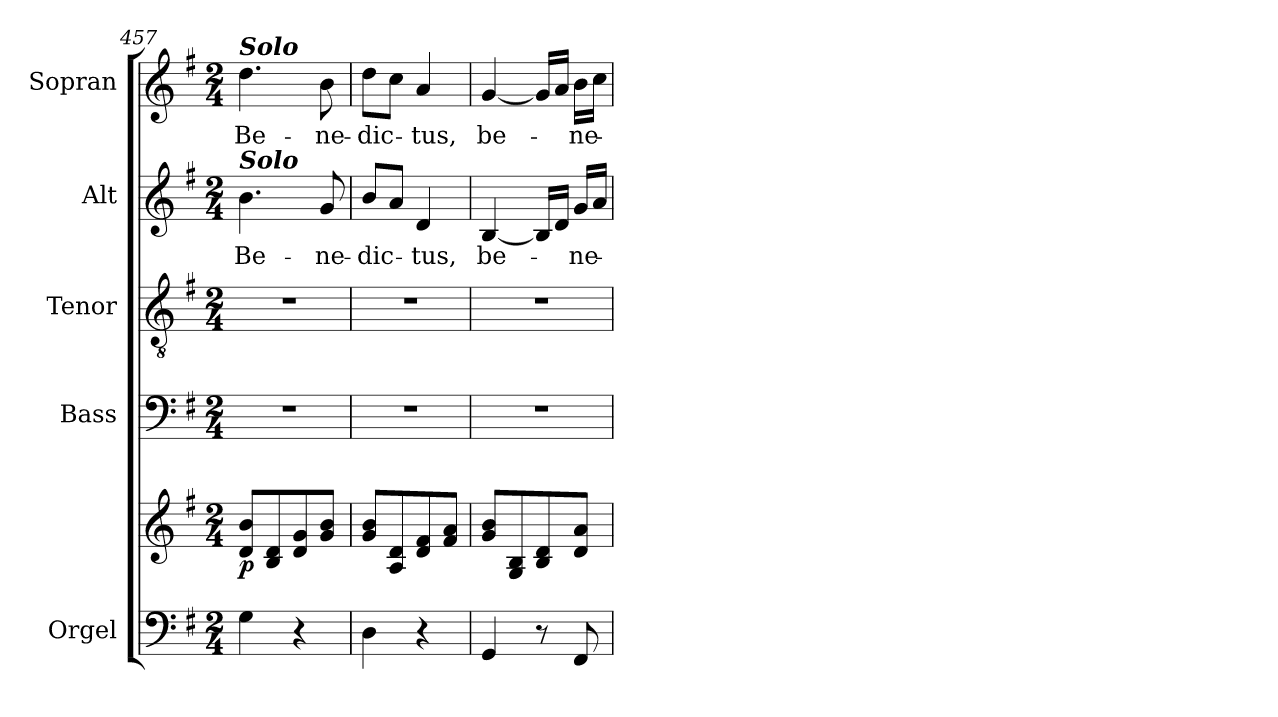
**kern	**kern	**dynam	**kern	**kern	**kern	**text	**kern	**text
*part5	*part5	*part5	*part4	*part3	*part2	*part2	*part1	*part1
*staff6	*staff5	*staff5/6	*staff4	*staff3	*staff2	*staff2	*staff1	*staff1
*I"Orgel	*	*	*I"Bass	*I"Tenor	*I"Alt	*	*I"Sopran	*
*I'Org.	*	*	*I'B.	*I'T.	*I'A.	*	*I'S.	*
*clefF4	*clefG2	*	*clefF4	*clefGv2	*clefG2	*	*clefG2	*
*k[f#]	*k[f#]	*	*k[f#]	*k[f#]	*k[f#]	*	*k[f#]	*
*G:	*G:	*	*G:	*G:	*G:	*	*G:	*
*M2/4	*M2/4	*	*M2/4	*M2/4	*M2/4	*	*M2/4	*
=457	=457	=457	=457	=457	=457	=457	=457	=457
!	!	!	!	!	!	!	!LO:TX:a:Bi:t=Solo	!
!	!	!	!	!	!LO:TX:a:Bi:t=Solo	!	!	!
!	!	!LO:DY:b	!	!	!	!LO:LY:b	!	!LO:LY:b
4G\	8d/ 8b/L	p	2r	2r	4.b\	Be-	4.dd\	Be-
.	8B/ 8d/	.	.	.	.	.	.	.
4r	8d/ 8g/	.	.	.	.	.	.	.
!	!	!	!	!	!	!LO:LY:b	!	!LO:LY:b
.	8g/ 8b/J	.	.	.	8g/	-ne-	8b\	-ne-
=458	=458	=458	=458	=458	=458	=458	=458	=458
!	!	!	!	!	!	!LO:LY:b	!	!LO:LY:b
4D\	8g/ 8b/L	.	2r	2r	8b/L	-dic-	8dd\L	-dic-
.	8A/ 8d/	.	.	.	8a/J	.	8cc\J	.
!	!	!	!	!	!	!LO:LY:b	!	!LO:LY:b
4r	8d/ 8f#/	.	.	.	4d/	-tus,	4a/	-tus,
.	8f#/ 8a/J	.	.	.	.	.	.	.
=459	=459	=459	=459	=459	=459	=459	=459	=459
!	!	!	!	!	!	!LO:LY:b	!	!LO:LY:b
4GG/	8g/ 8b/L	.	2r	2r	[4B/	be-	[4g/	be-
.	8G/ 8B/	.	.	.	.	.	.	.
8r	8B/ 8d/	.	.	.	16B/LL]	.	16g/LL]	.
.	.	.	.	.	16d/JJ	.	16a/JJ	.
!	!	!	!	!	!	!LO:LY:b	!	!LO:LY:b
8FF#/	8d/ 8a/J	.	.	.	16g/LL	-ne-	16b\LL	-ne-
.	.	.	.	.	16a/JJ	.	16cc\JJ	.
=	=	=	=	=	=	=	=	=
*-	*-	*-	*-	*-	*-	*-	*-	*-
